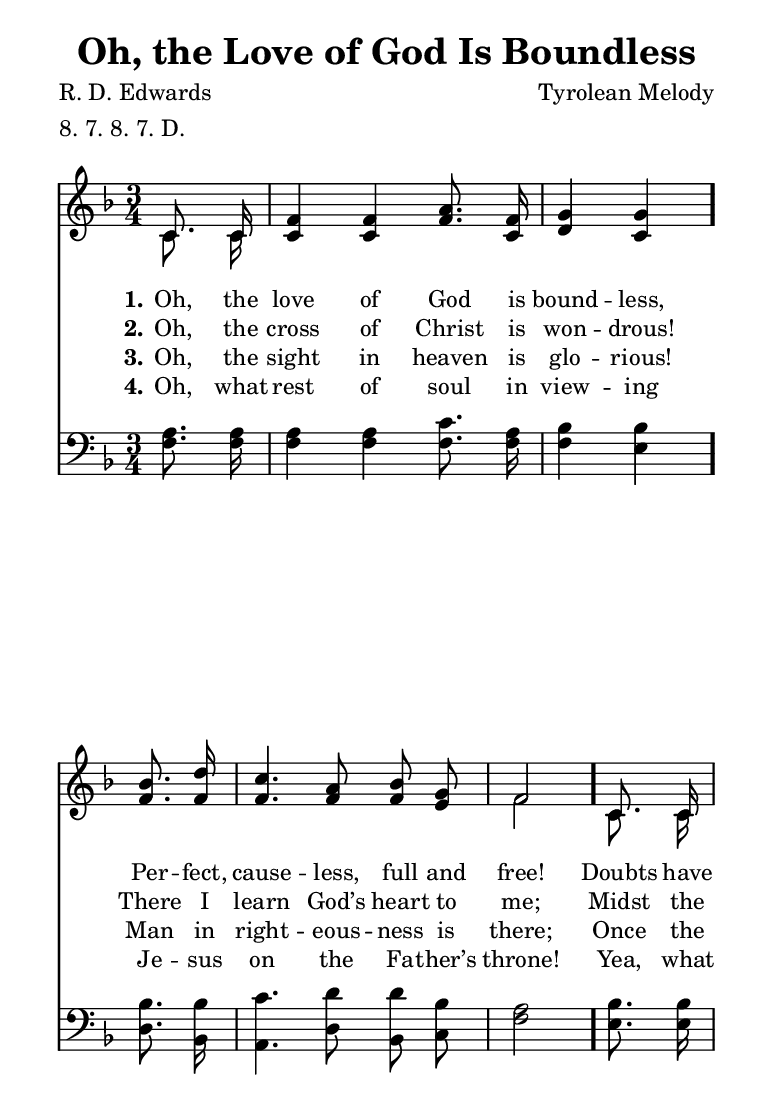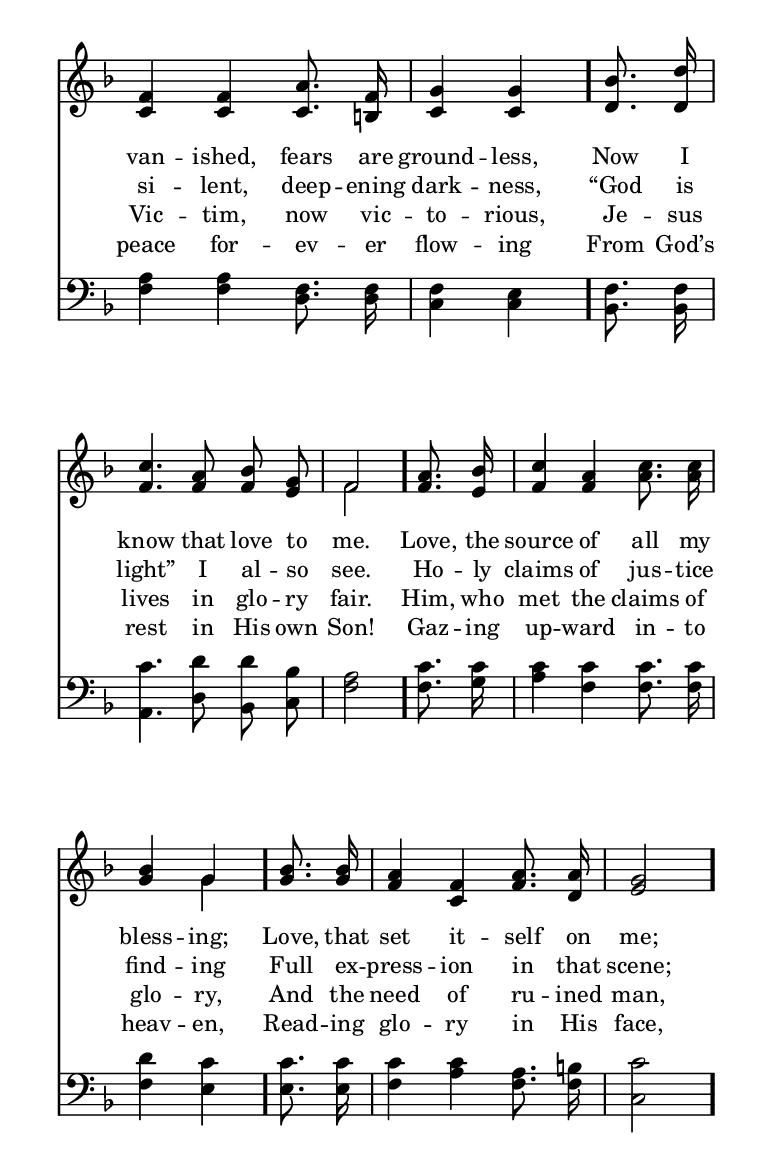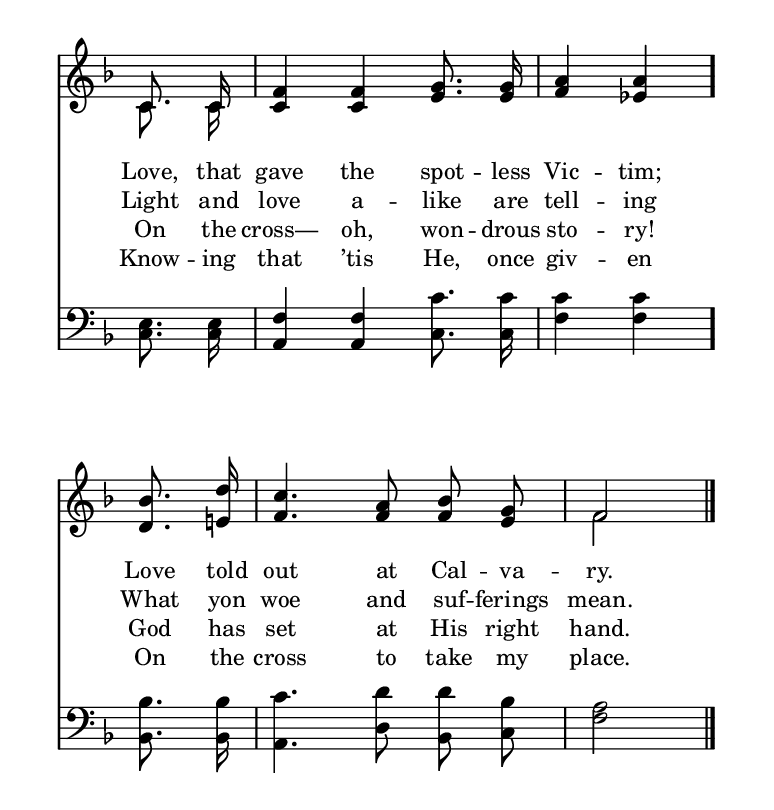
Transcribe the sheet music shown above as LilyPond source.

\include "common/global.ily"
\paper {
  \include "common/paper.ily"
}

\header{
  %gospel
  hymnnumber = "109"
  title = "Oh, the Love of God Is Boundless" % not found at hymnary.org
  tunename = "Tyrol"
  meter = "8. 7. 8. 7. D."
  poet = "R. D. Edwards" % not found at hymnary.org
  composer = "Tyrolean Melody" % see https://hymnary.org/tune/tyrol
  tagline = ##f
}

% for fermata in MIDI
ta = { \tempo 4=80 }
tb = { \tempo 4=40 }

patternAA = { c8. c16 | c4 c4 c8. c16 | c4 c4 }
patternAB = { c8. c16 | c4 c4 c8. c16 | c2    }

patternBA = { c8. c16 | c4. c8 c8 c8  | c2    }

global = {
  \include "common/overrides.ily"
  \override Staff.TimeSignature.style = #'numbered
  \time 3/4
  \override Score.MetronomeMark.transparent = ##t % hide all fermata changes too
  \ta
  \key f \major
  \partial 4
  \autoBeamOff
}

notesSoprano = {
\global
\relative c' {

  \changePitch \patternAA { c c | f f a f | g g }
  \changePitch \patternBA { bes d | c a bes g | f }
  \changePitch \patternAA { c c | f f a f | g g }
  \changePitch \patternBA { bes d | c a bes g | f }

  \changePitch \patternAA { a bes | c a c c | bes g }
  \changePitch \patternAB { bes bes | a f a a | g }
  \changePitch \patternAA { c, c | f f g g | a a }
  \changePitch \patternBA { bes d | c a bes g | f }

  \bar "|."

}
}

notesAlto = {
\global
\relative e' {

  \changePitch \patternAA { c c | c c f c | d c }
  \changePitch \patternBA { f f | f f f e | f }
  \changePitch \patternAA { c c | c c c b! | c c }
  \changePitch \patternBA { d d | f f f e | f }

  \changePitch \patternAA { f e | f f a a | g g }
  \changePitch \patternAB { g g | f c f d | e }
  \changePitch \patternAA { c c | c c e e | f ees }
  \changePitch \patternBA { d e! | f f f e | f }

}
}

notesTenor = {
\global
\relative a {

  \changePitch \patternAA { a a | a a c a | bes bes }
  \changePitch \patternBA { bes bes | c d d bes | a }
  \changePitch \patternAA { bes bes | a a f f | f e }
  \changePitch \patternBA { f f | c' d d bes | a }

  \changePitch \patternAA { c c | c c c c | d c }
  \changePitch \patternAB { c c | c c a b! | c }
  \changePitch \patternAA { e, e | f f c' c | c c }
  \changePitch \patternBA { bes bes | c d d bes | a }

}
}

notesBass = {
\global
\relative f {

  \changePitch \patternAA { f f | f f f f | f e }
  \changePitch \patternBA { d bes | a d bes c | f }
  \changePitch \patternAA { e e | f f d d | c c }
  \changePitch \patternBA { bes bes | a d bes c | f }

  \changePitch \patternAA { f g | a f f f | f e }
  \changePitch \patternAB { e e | f a f f | c }
  \changePitch \patternAA { c c | a a c c | f f }
  \changePitch \patternBA { bes, bes | a d bes c | f }

}
}

wordsA = \lyricmode {
\set stanza = "1."

Oh, the love of God is bound -- less, \bar "."
Per -- fect, cause -- less, full and free! \bar "." \eogbreak
Doubts have van -- ished, fears are ground -- less, \bar "."
Now I know that love to me. \bar "." \eogbreak
Love, the source of all my bless -- ing; \bar "."
Love, that set it -- self on me; \bar "." \eogbreak
Love, that gave the spot -- less Vic -- tim; \bar "."
Love told out at Cal -- va -- ry. \bar "." \eogbreak

}

wordsB = \lyricmode {
\set stanza = "2."

Oh, the cross of Christ is won -- drous!
There I learn God’s heart to me;
Midst the si -- lent, deep -- ening dark -- ness,
“God is light” I al -- so see.
Ho -- ly claims of jus -- tice find -- ing
Full ex -- press -- ion in that scene;
Light and love a -- like are tell -- ing
What yon woe and suf -- ferings mean.

}

wordsC = \lyricmode {
\set stanza = "3."

Oh, the sight in heaven is glo -- rious!
Man in right -- eous -- ness is there;
Once the Vic -- tim, now vic -- to -- rious,
Je -- sus lives in glo -- ry fair.
Him, who met the claims of glo -- ry,
And the need of ru -- ined man,
On the cross— oh, won -- drous sto -- ry!
God has set at His right hand.

}

wordsD = \lyricmode {
\set stanza = "4."

Oh, what rest of soul in view -- ing
Je -- sus on the Fa -- ther’s throne!
Yea, what peace for -- ev -- er flow -- ing
From God’s rest in His own Son!
Gaz -- ing up -- ward in -- to heav -- en,
Read -- ing glo -- ry in His face,
Know -- ing that ’tis He, once giv -- en
On the cross to take my place.

}

\score {
  \context ChoirStaff <<
    \context Staff = upper <<
      \set Staff.autoBeaming = ##f
      \set ChoirStaff.systemStartDelimiter = #'SystemStartBar
      \set ChoirStaff.printPartCombineTexts = ##f
      \partcombine #'(2 . 11) \notesSoprano \notesAlto
      \context NullVoice = sopranos { \voiceOne << \notesSoprano >> }
      \context Lyrics = one   \lyricsto sopranos \wordsA
      \context Lyrics = two   \lyricsto sopranos \wordsB
      \context Lyrics = three \lyricsto sopranos \wordsC
      \context Lyrics = four  \lyricsto sopranos \wordsD
    >>
    \context Staff = men <<
      \set Staff.autoBeaming = ##f
      \clef bass
      \set ChoirStaff.printPartCombineTexts = ##f
      \partcombine #'(2 . 11) \notesTenor \notesBass
    >>
  >>
  \layout {
    \include "common/layout.ily"
  }
  #(cond ((ly:get-option 'eog-midi-permitted) #{ \midi{
    \include "common/midi.ily"
  } #}))
}

\version "2.19.49"  % necessary for upgrading to future LilyPond versions.

% vi:set et ts=2 sw=2 ai nocindent syntax=lilypond:
